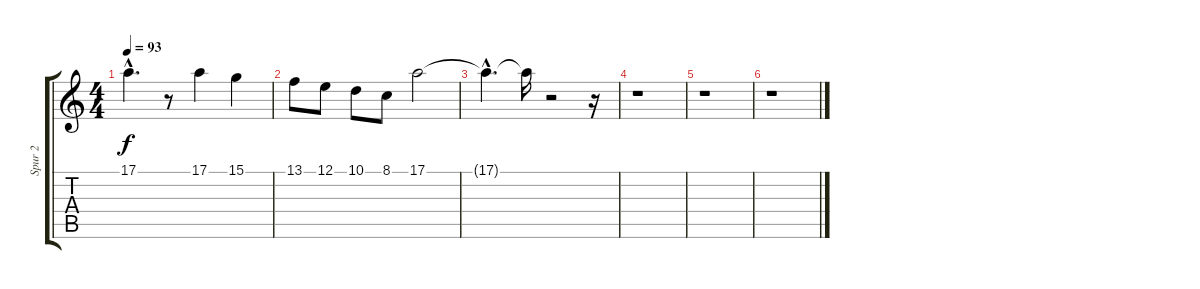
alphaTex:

\track ("Spur 2" "Spur 2") {instrument stringensemble1}
\staff {score tabs}
\tuning (E4 B3 G3 D3 A2 E2) {hide}
\ts (4 4)
\tempo 93
\clef g2
\ks c
17.1{hac t}.4{d dy f} r.8 17.1.4 15.1.4 |
13.1.8 12.1.8 10.1.8 8.1.8 17.1.2 |
17.1{hac t}.4{d} 17.1{t}.16 r.2 r.16 |
r.1 |
r.1 |
r.1
